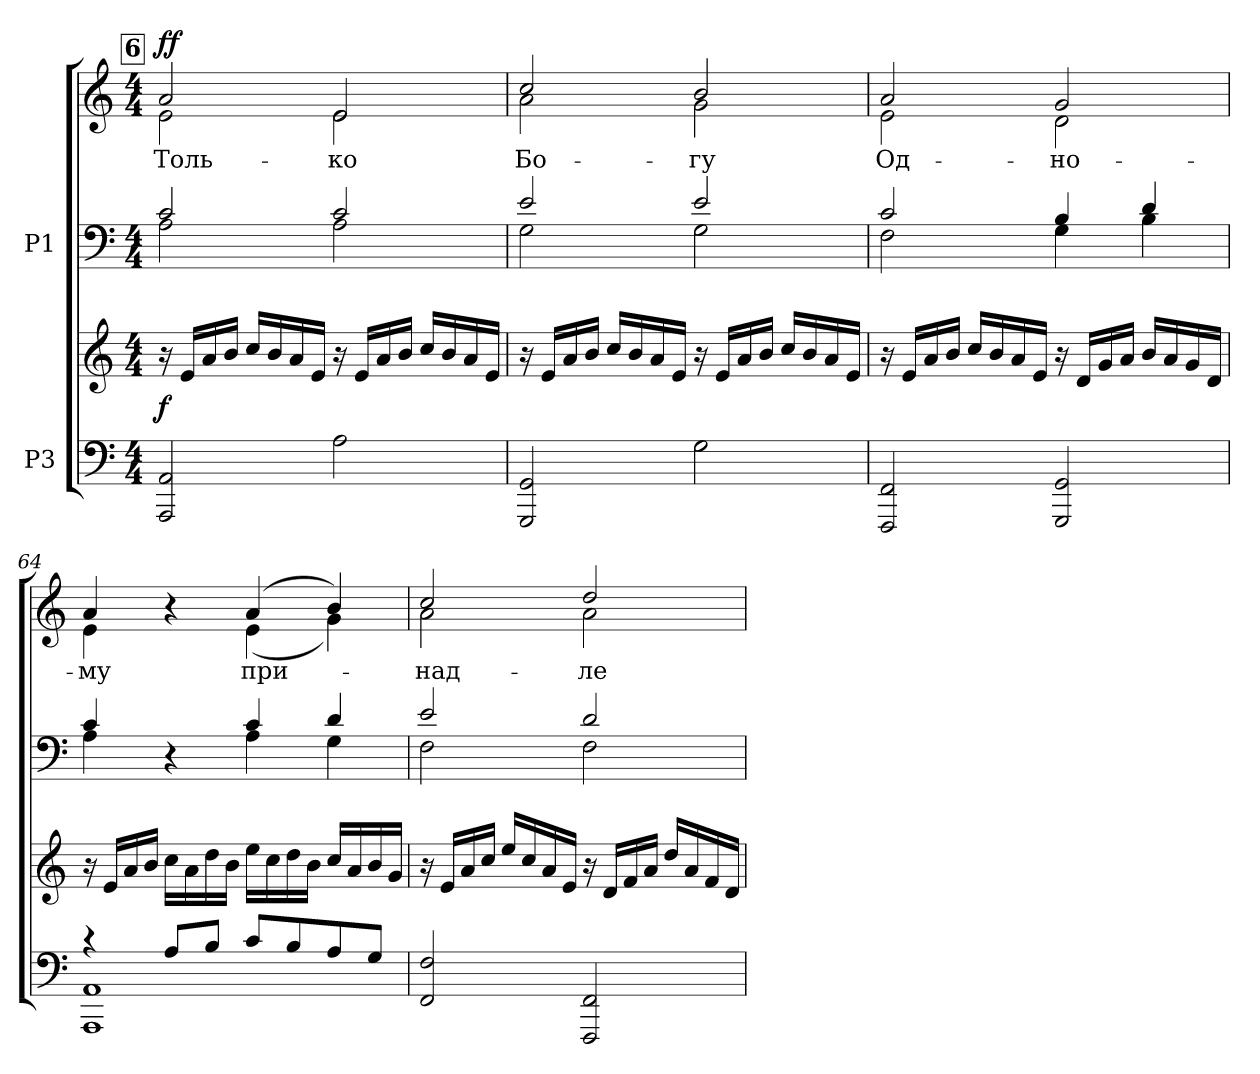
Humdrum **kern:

**kern	**kern	**dynam	**kern	**kern	**text	**dynam
*part2	*part2	*part2	*part1	*part1	*part1	*part1
*staff4	*staff3	*staff3/4	*staff2	*staff1	*staff1	*staff1/2
*I"P3	*	*	*I"P1	*	*	*
*clefF4	*clefG2	*	*clefF4	*clefG2	*	*
*k[]	*k[]	*	*k[]	*k[]	*	*
*C:	*C:	*	*C:	*C:	*	*
*M4/4	*M4/4	*	*M4/4	*M4/4	*	*
!!LO:REH:place=s1:color=#000000:enc=box:fs=15.7124:t=6
=61	=61	=61	=61	=61	=61	=61
*	*	*	*^	*	*	*
!	!	!	!	!	!	!LO:LY:b:color=#000000	!
*	*	*	*	*	*^	*	*
2AAAi/ 2AAi	16r	f	2ci/	2Ai\	2ai/	2ei\	-Толь-	f f
.	16ei/LL	.	.	.	.	.	.	.
.	16ai/	.	.	.	.	.	.	.
.	16bi/JJ	.	.	.	.	.	.	.
.	16cci/LL	.	.	.	.	.	.	.
.	16bi/	.	.	.	.	.	.	.
.	16ai/	.	.	.	.	.	.	.
.	16ei/JJ	.	.	.	.	.	.	.
!	!	!	!	!	!	!	!LO:LY:b:color=#000000	!
2Ai\	16r	.	2ci/	2Ai\	2ei/	2ei\	-ко	.
.	16ei/LL	.	.	.	.	.	.	.
.	16ai/	.	.	.	.	.	.	.
.	16bi/JJ	.	.	.	.	.	.	.
.	16cci/LL	.	.	.	.	.	.	.
.	16bi/	.	.	.	.	.	.	.
.	16ai/	.	.	.	.	.	.	.
.	16ei/JJ	.	.	.	.	.	.	.
=62	=62	=62	=62	=62	=62	=62	=62	=62
!	!	!	!	!	!	!	!LO:LY:b:color=#000000	!
2GGGi/ 2GGi	16r	.	2ei/	2Gi\	2cci/	2ai\	Бо-	.
.	16ei/LL	.	.	.	.	.	.	.
.	16ai/	.	.	.	.	.	.	.
.	16bi/JJ	.	.	.	.	.	.	.
.	16cci/LL	.	.	.	.	.	.	.
.	16bi/	.	.	.	.	.	.	.
.	16ai/	.	.	.	.	.	.	.
.	16ei/JJ	.	.	.	.	.	.	.
!	!	!	!	!	!	!	!LO:LY:b:color=#000000	!
2Gi\	16r	.	2ei/	2Gi\	2bi/	2gi\	-гу	.
.	16ei/LL	.	.	.	.	.	.	.
.	16ai/	.	.	.	.	.	.	.
.	16bi/JJ	.	.	.	.	.	.	.
.	16cci/LL	.	.	.	.	.	.	.
.	16bi/	.	.	.	.	.	.	.
.	16ai/	.	.	.	.	.	.	.
.	16ei/JJ	.	.	.	.	.	.	.
!!LO:LB:g=z	!!
=63	=63	=63	=63	=63	=63	=63	=63	=63
!	!	!	!	!	!	!	!LO:LY:b:color=#000000	!
2FFFi/ 2FFi	16r	.	2ci/	2Fi\	2ai/	2ei\	Од-	.
.	16ei/LL	.	.	.	.	.	.	.
.	16ai/	.	.	.	.	.	.	.
.	16bi/JJ	.	.	.	.	.	.	.
.	16cci/LL	.	.	.	.	.	.	.
.	16bi/	.	.	.	.	.	.	.
.	16ai/	.	.	.	.	.	.	.
.	16ei/JJ	.	.	.	.	.	.	.
!	!	!	!	!	!	!	!LO:LY:b:color=#000000	!
2GGGi/ 2GGi	16r	.	4Bi/	4Gi\	2gi/	2di\	-но-	.
.	16di/LL	.	.	.	.	.	.	.
.	16gi/	.	.	.	.	.	.	.
.	16ai/JJ	.	.	.	.	.	.	.
.	16bi/LL	.	4di/	4Bi\	.	.	.	.
.	16ai/	.	.	.	.	.	.	.
.	16gi/	.	.	.	.	.	.	.
.	16di/JJ	.	.	.	.	.	.	.
=64	=64	=64	=64	=64	=64	=64	=64	=64
*^	*	*	*	*	*	*	*	*
!	!	!	!	!	!	!	!	!LO:LY:b:color=#000000	!
4r	1AAAi 1AAi	16r	.	4ci/	4Ai\	4ai/	4ei\	-му	.
.	.	16ei/LL	.	.	.	.	.	.	.
.	.	16ai/	.	.	.	.	.	.	.
.	.	16bi/JJ	.	.	.	.	.	.	.
8Ai/L	.	16cci\LL	.	4r	4ryy	4r	4ryy	.	.
.	.	16ai\	.	.	.	.	.	.	.
8Bi/J	.	16ddi\	.	.	.	.	.	.	.
.	.	16bi\JJ	.	.	.	.	.	.	.
!	!	!	!	!	!	!	!	!LO:LY:b:color=#000000	!
8ci/L	.	16eei\LL	.	4ci/	4Ai\	(4ai/	(4ei\	при-	.
.	.	16cci\	.	.	.	.	.	.	.
8Bi/	.	16ddi\	.	.	.	.	.	.	.
.	.	16bi\JJ	.	.	.	.	.	.	.
8Ai/	.	16cci/LL	.	4di/	4Gi\	4bi/)	4gi\)	.	.
.	.	16ai/	.	.	.	.	.	.	.
8Gi/J	.	16bi/	.	.	.	.	.	.	.
.	.	16gi/JJ	.	.	.	.	.	.	.
*v	*v	*	*	*	*	*	*	*	*
=65	=65	=65	=65	=65	=65	=65	=65	=65
!	!	!	!	!	!	!	!LO:LY:b:color=#000000	!
2FFi/ 2Fi	16r	.	2ei/	2Fi\	2cci/	2ai\	-над-	.
.	16ei/LL	.	.	.	.	.	.	.
.	16ai/	.	.	.	.	.	.	.
.	16cci/JJ	.	.	.	.	.	.	.
.	16eei/LL	.	.	.	.	.	.	.
.	16cci/	.	.	.	.	.	.	.
.	16ai/	.	.	.	.	.	.	.
.	16ei/JJ	.	.	.	.	.	.	.
!	!	!	!	!	!	!	!LO:LY:b:color=#000000	!
2FFFi/ 2FFi	16r	.	2di/	2Fi\	2ddi/	2ai\	-ле-	.
.	16di/LL	.	.	.	.	.	.	.
.	16fi/	.	.	.	.	.	.	.
.	16ai/JJ	.	.	.	.	.	.	.
.	16ddi/LL	.	.	.	.	.	.	.
.	16ai/	.	.	.	.	.	.	.
.	16fi/	.	.	.	.	.	.	.
.	16di/JJ	.	.	.	.	.	.	.
*	*	*	*v	*v	*	*	*	*
*	*	*	*	*v	*v	*	*
=	=	=	=	=	=	=
*-	*-	*-	*-	*-	*-	*-
